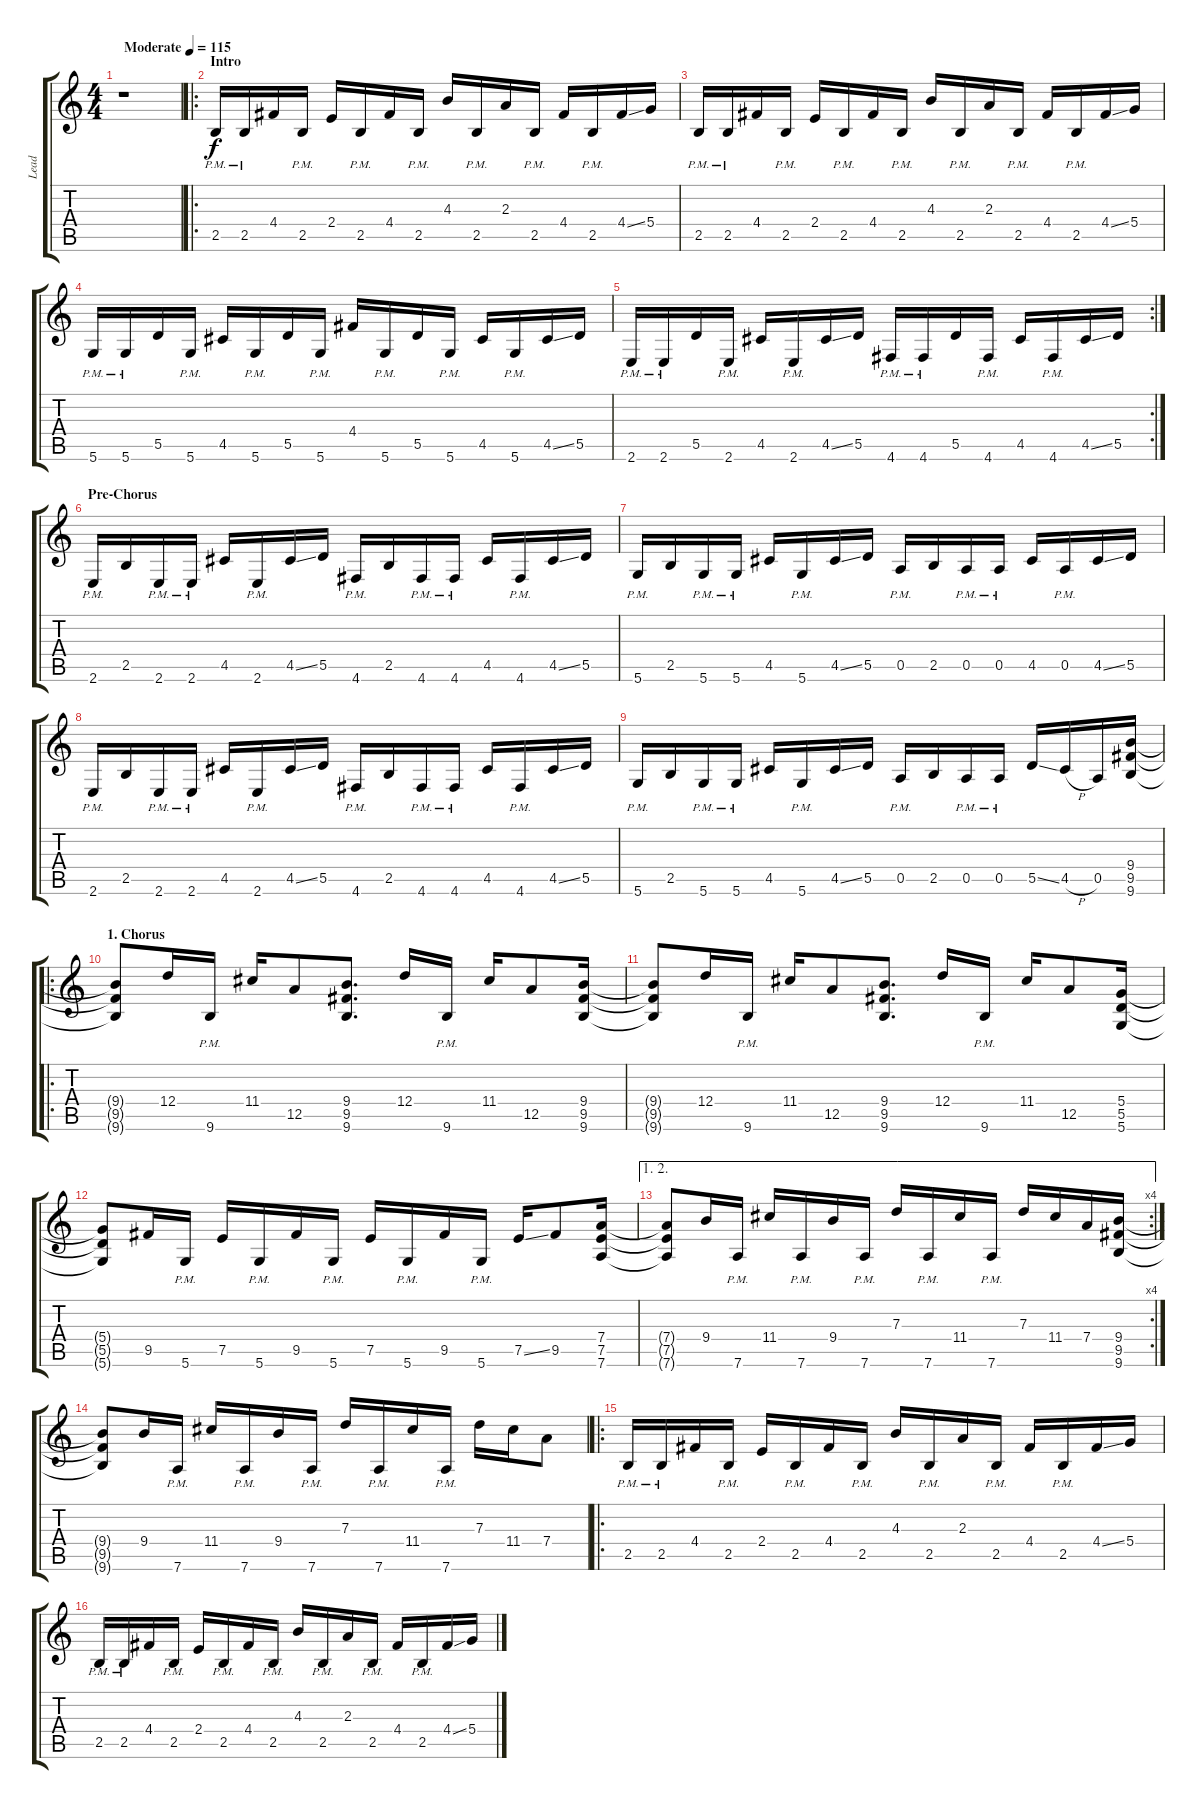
\track ("Lead" "Lead") {instrument overdrivenguitar}
\staff {score tabs}
\tuning (E4 B3 G3 D3 A2 D2) {hide}
\ts (4 4)
\tempo (115 "Moderate")
\clef g2
\ks c
r.1{dy f instrument overdrivenguitar} |
\ro
\section ("" "Intro")
2.5{pm}.16 2.5{pm}.16 4.4.16 2.5{pm}.16 2.4.16 2.5{pm}.16 4.4.16 2.5{pm}.16 4.3.16 2.5{pm}.16 2.3.16 2.5{pm}.16 4.4.16 2.5{pm}.16 4.4{ss}.16 5.4.16 |
2.5{pm}.16 2.5{pm}.16 4.4.16 2.5{pm}.16 2.4.16 2.5{pm}.16 4.4.16 2.5{pm}.16 4.3.16 2.5{pm}.16 2.3.16 2.5{pm}.16 4.4.16 2.5{pm}.16 4.4{ss}.16 5.4.16 |
5.6{pm}.16 5.6{pm}.16 5.5.16 5.6{pm}.16 4.5.16 5.6{pm}.16 5.5.16 5.6{pm}.16 4.4.16 5.6{pm}.16 5.5.16 5.6{pm}.16 4.5.16 5.6{pm}.16 4.5{ss}.16 5.5.16 |
\rc 2
2.6{pm}.16 2.6{pm}.16 5.5.16 2.6{pm}.16 4.5.16 2.6{pm}.16 4.5{ss}.16 5.5.16 4.6{pm}.16 4.6{pm}.16 5.5.16 4.6{pm}.16 4.5.16 4.6{pm}.16 4.5{ss}.16 5.5.16 |
\section ("" "Pre-Chorus")
2.6{pm}.16 2.5.16 2.6{pm}.16 2.6{pm}.16 4.5.16 2.6{pm}.16 4.5{ss}.16 5.5.16 4.6{pm}.16 2.5.16 4.6{pm}.16 4.6{pm}.16 4.5.16 4.6{pm}.16 4.5{ss}.16 5.5.16 |
5.6{pm}.16 2.5.16 5.6{pm}.16 5.6{pm}.16 4.5.16 5.6{pm}.16 4.5{ss}.16 5.5.16 0.5{pm}.16 2.5.16 0.5{pm}.16 0.5{pm}.16 4.5.16 0.5{pm}.16 4.5{ss}.16 5.5.16 |
2.6{pm}.16 2.5.16 2.6{pm}.16 2.6{pm}.16 4.5.16 2.6{pm}.16 4.5{ss}.16 5.5.16 4.6{pm}.16 2.5.16 4.6{pm}.16 4.6{pm}.16 4.5.16 4.6{pm}.16 4.5{ss}.16 5.5.16 |
5.6{pm}.16 2.5.16 5.6{pm}.16 5.6{pm}.16 4.5.16 5.6{pm}.16 4.5{ss}.16 5.5.16 0.5{pm}.16 2.5.16 0.5{pm}.16 0.5{pm}.16 5.5{ss}.16 4.5{h}.16 0.5.16 (9.4 9.5 9.6).16 |
\ro
\section ("" "1. Chorus")
(9.4{t} 9.5{t} 9.6{t}).8 12.4.16 9.6{pm}.16 11.4.16 12.5.8 (9.4 9.5 9.6).8{d} 12.4.16 9.6{pm}.16 11.4.16 12.5.8 (9.4 9.5 9.6).16 |
(9.4{t} 9.5{t} 9.6{t}).8 12.4.16 9.6{pm}.16 11.4.16 12.5.8 (9.4 9.5 9.6).8{d} 12.4.16 9.6{pm}.16 11.4.16 12.5.8 (5.4 5.5 5.6).16 |
(5.4{t} 5.5{t} 5.6{t}).8 9.5.16 5.6{pm}.16 7.5.16 5.6{pm}.16 9.5.16 5.6{pm}.16 7.5.16 5.6{pm}.16 9.5.16 5.6{pm}.16 7.5{ss}.16 9.5.8 (7.4 7.5 7.6).16 |
\ae (1 2)
\rc 4
(7.4{t} 7.5{t} 7.6{t}).8 9.4.16 7.6{pm}.16 11.4.16 7.6{pm}.16 9.4.16 7.6{pm}.16 7.3.16 7.6{pm}.16 11.4.16 7.6{pm}.16 7.3.16 11.4.16 7.4.16 (9.4 9.5 9.6).16 |
(9.4{t} 9.5{t} 9.6{t}).8 9.4.16 7.6{pm}.16 11.4.16 7.6{pm}.16 9.4.16 7.6{pm}.16 7.3.16 7.6{pm}.16 11.4.16 7.6{pm}.16 7.3.16 11.4.16 7.4.8 |
\ro
2.5{pm}.16 2.5{pm}.16 4.4.16 2.5{pm}.16 2.4.16 2.5{pm}.16 4.4.16 2.5{pm}.16 4.3.16 2.5{pm}.16 2.3.16 2.5{pm}.16 4.4.16 2.5{pm}.16 4.4{ss}.16 5.4.16 |
2.5{pm}.16 2.5{pm}.16 4.4.16 2.5{pm}.16 2.4.16 2.5{pm}.16 4.4.16 2.5{pm}.16 4.3.16 2.5{pm}.16 2.3.16 2.5{pm}.16 4.4.16 2.5{pm}.16 4.4{ss}.16 5.4.16
